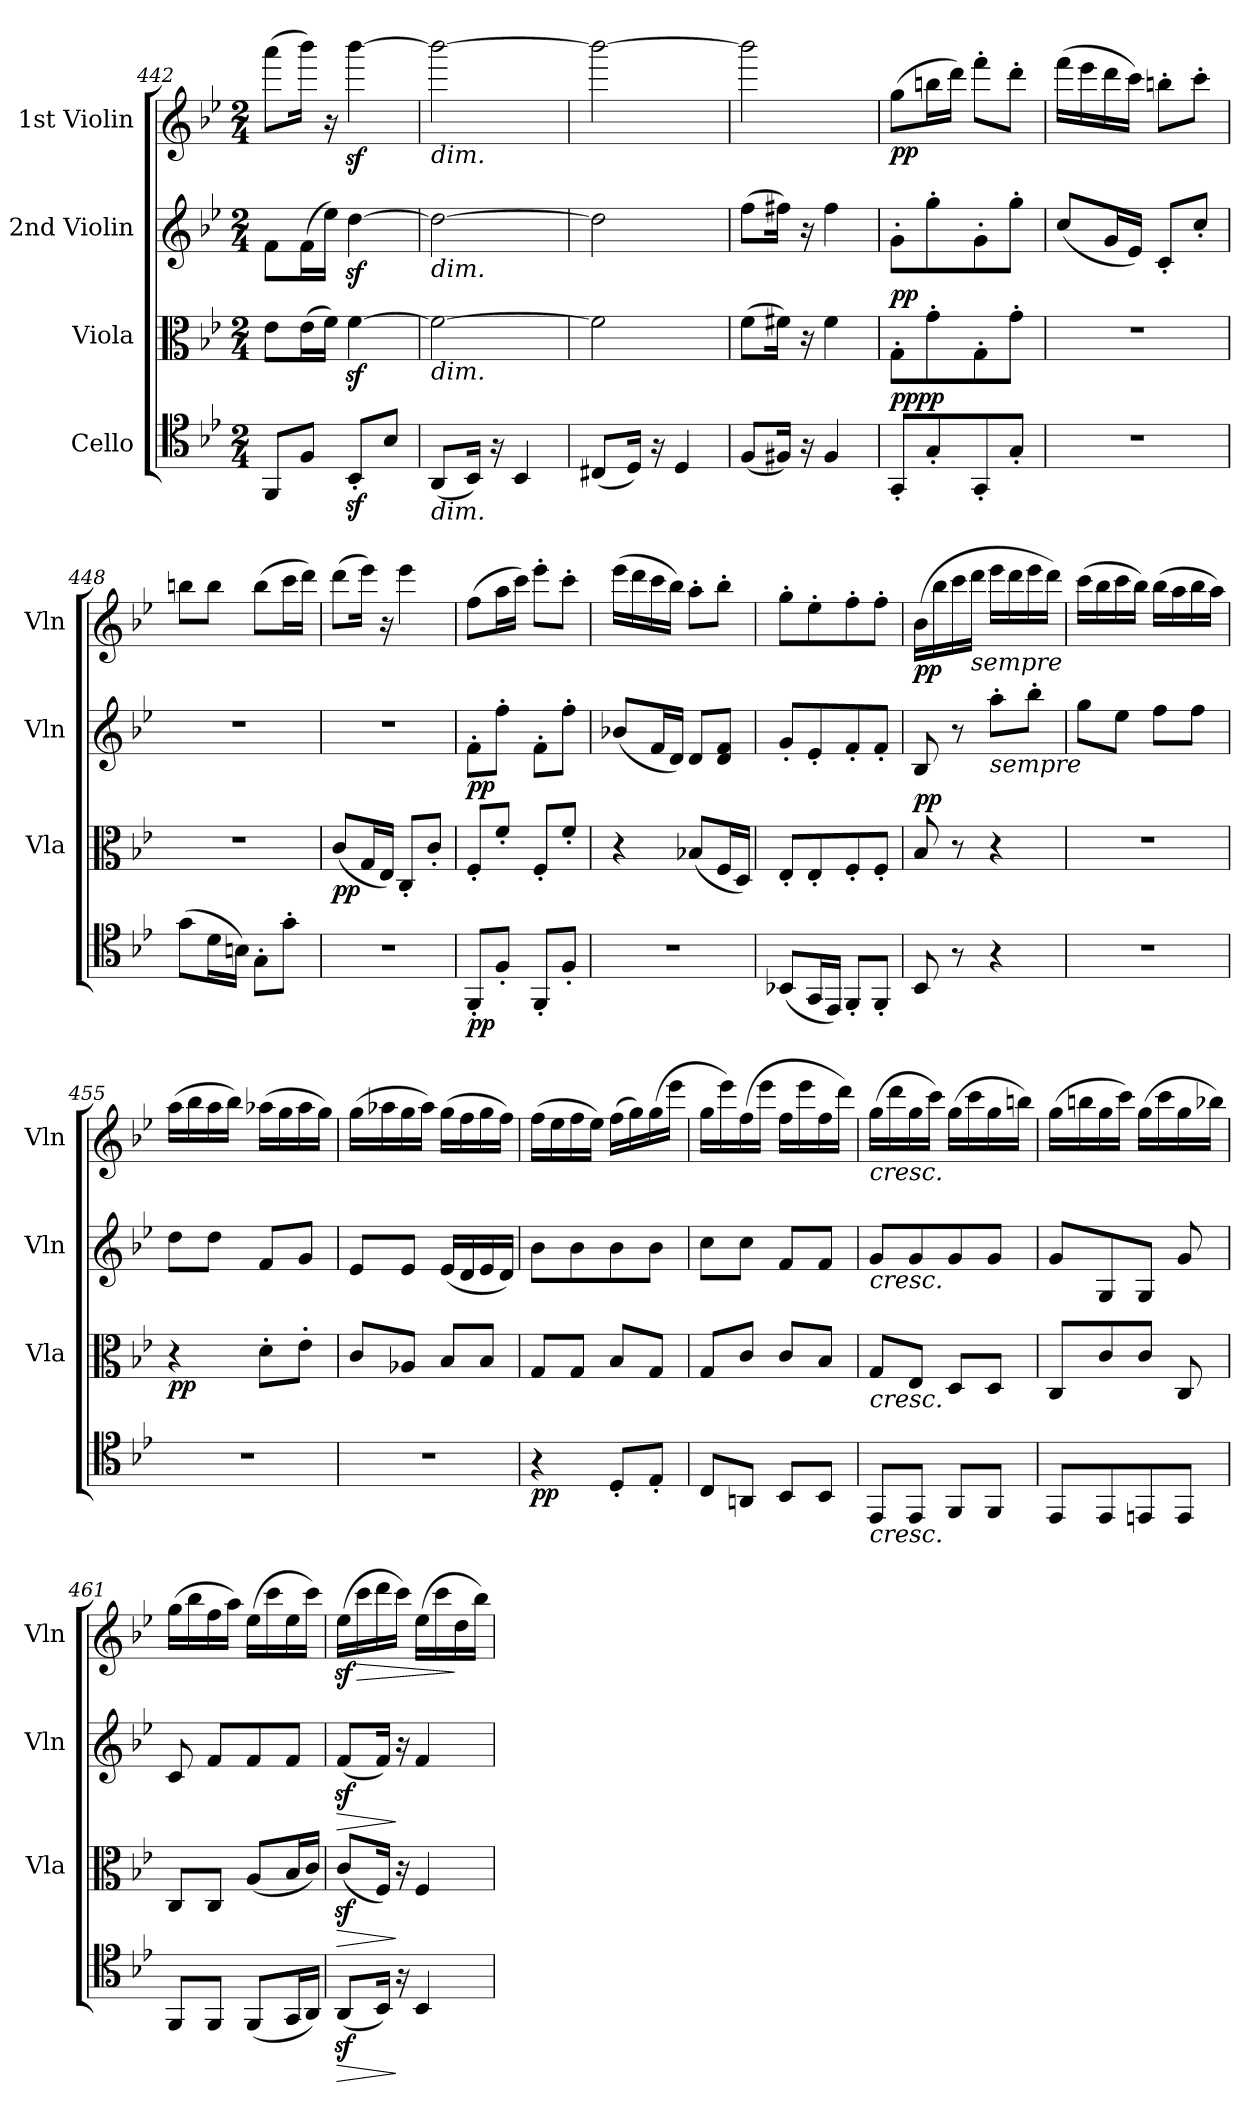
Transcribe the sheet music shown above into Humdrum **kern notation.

**kern	**dynam	**kern	**dynam	**kern	**dynam	**kern	**dynam
*part4	*part4	*part3	*part3	*part2	*part2	*part1	*part1
*staff4	*staff4	*staff3	*staff3	*staff2	*staff2	*staff1	*staff1
*I"Cello	*	*I"Viola	*	*I"2nd Violin	*	*I"1st Violin	*
*	*	*I'Vla	*	*I'Vln	*	*I'Vln	*
*clefC4	*	*clefC3	*	*clefG2	*	*clefG2	*
*k[b-e-]	*	*k[b-e-]	*	*k[b-e-]	*	*k[b-e-]	*
*B-:	*	*B-:	*	*B-:	*	*B-:	*
*M2/4	*	*M2/4	*	*M2/4	*	*M2/4	*
=442	=442	=442	=442	=442	=442	=442	=442
8FFL	.	8e-L	.	8fL	.	(8aaaL	.
8FJ	.	(16e-L	.	(16fL	.	16bbb-Jk)	.
.	.	16fJJ)	.	16ee-JJ)	.	16r	.
8BB-z'L	.	[4fz	.	[4ddz	.	[4bbb-z	.
8B-J	.	.	.	.	.	.	.
=443	=443	=443	=443	=443	=443	=443	=443
!	!	!	!	!	!	!LO:TX:b:i:t=dim.	!
!	!	!	!	!LO:TX:b:i:t=dim.	!	!	!
!	!	!LO:TX:b:i:t=dim.	!	!	!	!	!
!LO:TX:b:i:t=dim.	!	!	!	!	!	!	!
(8AAL	.	2f_	.	2dd_	.	2bbb-_	.
16BB-Jk)	.	.	.	.	.	.	.
16r	.	.	.	.	.	.	.
4BB-	.	.	.	.	.	.	.
=444	=444	=444	=444	=444	=444	=444	=444
(8C#XL	.	2f]	.	2dd]	.	2bbb-_	.
16DJk)	.	.	.	.	.	.	.
16r	.	.	.	.	.	.	.
4D	.	.	.	.	.	.	.
=445	=445	=445	=445	=445	=445	=445	=445
(8FL	.	(8fL	.	(8ffL	.	2bbb-]	.
16F#XJk)	.	16f#XJk)	.	16ff#XJk)	.	.	.
16r	.	16r	.	16r	.	.	.
4F#	.	4f#	.	4ff#	.	.	.
=446	=446	=446	=446	=446	=446	=446	=446
!	!LO:DY:a	!	!LO:DY:a	!	!	!	!
8GG'L	pppp	8G'L	pp	8g'L	.	(8ggL	pp
8G'	.	8g'	.	8gg'	.	16bbnL	.
.	.	.	.	.	.	16dddJJ)	.
8GG'	.	8G'	.	8g'	.	8fff'L	.
8G'J	.	8g'J	.	8gg'J	.	8ddd'J	.
=447	=447	=447	=447	=447	=447	=447	=447
2r	.	2r	.	(8ccL	.	(16fffLL	.
.	.	.	.	.	.	16eee-	.
.	.	.	.	16gL	.	16ddd	.
.	.	.	.	16e-JJ)	.	16cccJJ)	.
.	.	.	.	8c'L	.	8bbn'L	.
.	.	.	.	8cc'J	.	8ccc'J	.
=448	=448	=448	=448	=448	=448	=448	=448
(8gL	.	2r	.	2r	.	8bbnL	.
16dL	.	.	.	.	.	8bbJ	.
16BnJJ)	.	.	.	.	.	.	.
8G'L	.	.	.	.	.	(8bbL	.
8g'J	.	.	.	.	.	16cccL	.
.	.	.	.	.	.	16dddJJ)	.
=449	=449	=449	=449	=449	=449	=449	=449
2r	.	(8cL	pp	2r	.	(8dddL	.
.	.	16GL	.	.	.	16eee-Jk)	.
.	.	16E-JJ)	.	.	.	16r	.
.	.	8C'L	.	.	.	4eee-	.
.	.	8c'J	.	.	.	.	.
=450	=450	=450	=450	=450	=450	=450	=450
8FF'L	pp	8F'L	.	8f'L	pp	(8ffL	.
8F'J	.	8f'J	.	8ff'J	.	16aaL	.
.	.	.	.	.	.	16cccJJ)	.
8FF'L	.	8F'L	.	8f'L	.	8eee-'L	.
8F'J	.	8f'J	.	8ff'J	.	8ccc'J	.
=451	=451	=451	=451	=451	=451	=451	=451
2r	.	4r	.	(8b-XL	.	(16eee-LL	.
.	.	.	.	.	.	16ddd	.
.	.	.	.	16fL	.	16ccc	.
.	.	.	.	16dJJ)	.	16bb-JJ)	.
.	.	(8B-XL	.	8dL	.	8aa'L	.
.	.	16FL	.	8d 8fJ	.	8bb-'J	.
.	.	16DJJ)	.	.	.	.	.
=452	=452	=452	=452	=452	=452	=452	=452
(8BB-XL	.	8E-'L	.	8g'L	.	8gg'L	.
16GGL	.	8E-'	.	8e-'	.	8ee-'	.
16EE-JJ)	.	.	.	.	.	.	.
8FF'L	.	8F'	.	8f'	.	8ff'	.
8FF'J	.	8F'J	.	8f'J	.	8ff'J	.
=453	=453	=453	=453	=453	=453	=453	=453
!	!	!	!LO:DY:a	!	!	!	!
8BB-	.	8B-	pp	8B-	.	(16b-LL	pp
.	.	.	.	.	.	16bb-	.
8r	.	8r	.	8r	.	16ccc	.
!	!	!	!	!	!	!LO:TX:b:i:t=sempre	!
.	.	.	.	.	.	16dddJJ	.
!	!	!	!	!LO:TX:b:i:t=sempre	!	!	!
4r	.	4r	.	8aa'L	.	16eee-LL	.
.	.	.	.	.	.	16ddd	.
.	.	.	.	8bb-'J	.	16eee-	.
.	.	.	.	.	.	16dddJJ)	.
=454	=454	=454	=454	=454	=454	=454	=454
2r	.	2r	.	8ggL	.	(16cccLL	.
.	.	.	.	.	.	16bb-	.
.	.	.	.	8ee-J	.	16ccc	.
.	.	.	.	.	.	16bb-JJ)	.
.	.	.	.	8ffL	.	(16bb-LL	.
.	.	.	.	.	.	16aa	.
.	.	.	.	8ffJ	.	16bb-	.
.	.	.	.	.	.	16aaJJ)	.
=455	=455	=455	=455	=455	=455	=455	=455
2r	.	4r	pp	8ddL	.	(16aaLL	.
.	.	.	.	.	.	16bb-	.
.	.	.	.	8ddJ	.	16aa	.
.	.	.	.	.	.	16bb-JJ)	.
.	.	8d'L	.	8fL	.	(16aa-XLL	.
.	.	.	.	.	.	16gg	.
.	.	8e-'J	.	8gJ	.	16aa-	.
.	.	.	.	.	.	16ggJJ)	.
=456	=456	=456	=456	=456	=456	=456	=456
2r	.	8cL	.	8e-L	.	(16ggLL	.
.	.	.	.	.	.	16aa-X	.
.	.	8A-XJ	.	8e-J	.	16gg	.
.	.	.	.	.	.	16aa-JJ)	.
.	.	8B-L	.	(16e-LL	.	(16ggLL	.
.	.	.	.	16d	.	16ff	.
.	.	8B-J	.	16e-	.	16gg	.
.	.	.	.	16dJJ)	.	16ffJJ)	.
=457	=457	=457	=457	=457	=457	=457	=457
4r	pp	8GL	.	8b-L	.	(16ffLL	.
.	.	.	.	.	.	16ee-	.
.	.	8GJ	.	8b-	.	16ff	.
.	.	.	.	.	.	16ee-JJ)	.
8D'L	.	8B-L	.	8b-	.	(16ffLL	.
.	.	.	.	.	.	16gg)	.
8E-'J	.	8GJ	.	8b-J	.	(16gg	.
.	.	.	.	.	.	16eee-JJ	.
=458	=458	=458	=458	=458	=458	=458	=458
8CL	.	8GL	.	8ccL	.	16ggLL	.
.	.	.	.	.	.	16eee-)	.
8AAnJ	.	8cJ	.	8ccJ	.	(16ff	.
.	.	.	.	.	.	16eee-JJ	.
8BB-L	.	8cL	.	8fL	.	16ffLL	.
.	.	.	.	.	.	16eee-	.
8BB-J	.	8B-J	.	8fJ	.	16ff	.
.	.	.	.	.	.	16dddJJ)	.
=459	=459	=459	=459	=459	=459	=459	=459
!	!	!	!	!	!	!LO:TX:b:i:t=cresc.	!
!	!	!	!	!LO:TX:b:i:t=cresc.	!	!	!
!	!	!LO:TX:b:i:t=cresc.	!	!	!	!	!
!LO:TX:b:i:t=cresc.	!	!	!	!	!	!	!
8EE-L	.	8GL	.	8gL	.	(16ggLL	.
.	.	.	.	.	.	16ddd	.
8EE-J	.	8E-J	.	8g	.	16gg	.
.	.	.	.	.	.	16cccJJ)	.
8FFL	.	8DL	.	8g	.	(16ggLL	.
.	.	.	.	.	.	16ccc	.
8FFJ	.	8DJ	.	8gJ	.	16gg	.
.	.	.	.	.	.	16bbnJJ)	.
=460	=460	=460	=460	=460	=460	=460	=460
8EE-L	.	8CL	.	8gL	.	(16ggLL	.
.	.	.	.	.	.	16bbn	.
8EE-	.	8c	.	8G	.	16gg	.
.	.	.	.	.	.	16cccJJ)	.
8EEn	.	8cJ	.	8GJ	.	(16ggLL	.
.	.	.	.	.	.	16ccc	.
8EEJ	.	8C	.	8g	.	16gg	.
.	.	.	.	.	.	16bb-XJJ)	.
=461	=461	=461	=461	=461	=461	=461	=461
8FFL	.	8CL	.	8c	.	(16ggLL	.
.	.	.	.	.	.	16bb-	.
8FFJ	.	8CJ	.	8fL	.	16ff	.
.	.	.	.	.	.	16aaJJ)	.
(8FFL	.	(8AL	.	8f	.	(16ee-LL	.
.	.	.	.	.	.	16ccc	.
16GGL	.	16B-L	.	8fJ	.	16ee-	.
16AAJJ)	.	16cJJ)	.	.	.	16cccJJ)	.
=462	=462	=462	=462	=462	=462	=462	=462
!	!LO:HP:b	!	!LO:HP:b	!	!LO:HP:b	!	!
(8AAzL	>	(8czL	>	(8fzL	>	(16ee-zLL	.
!	!	!	!	!	!	!	!LO:HP:b
.	.	.	.	.	.	16ccc	>
16BB-Jk)	.	16FJk)	.	16fJk)	.	16ddd	.
16r	]	16r	]	16r	]	16cccJJ)	.
4BB-	.	4F	.	4f	.	(16ee-LL	.
.	.	.	.	.	.	16ccc	.
.	.	.	.	.	.	16dd	]
.	.	.	.	.	.	16bb-JJ)	.
=	=	=	=	=	=	=	=
*-	*-	*-	*-	*-	*-	*-	*-
